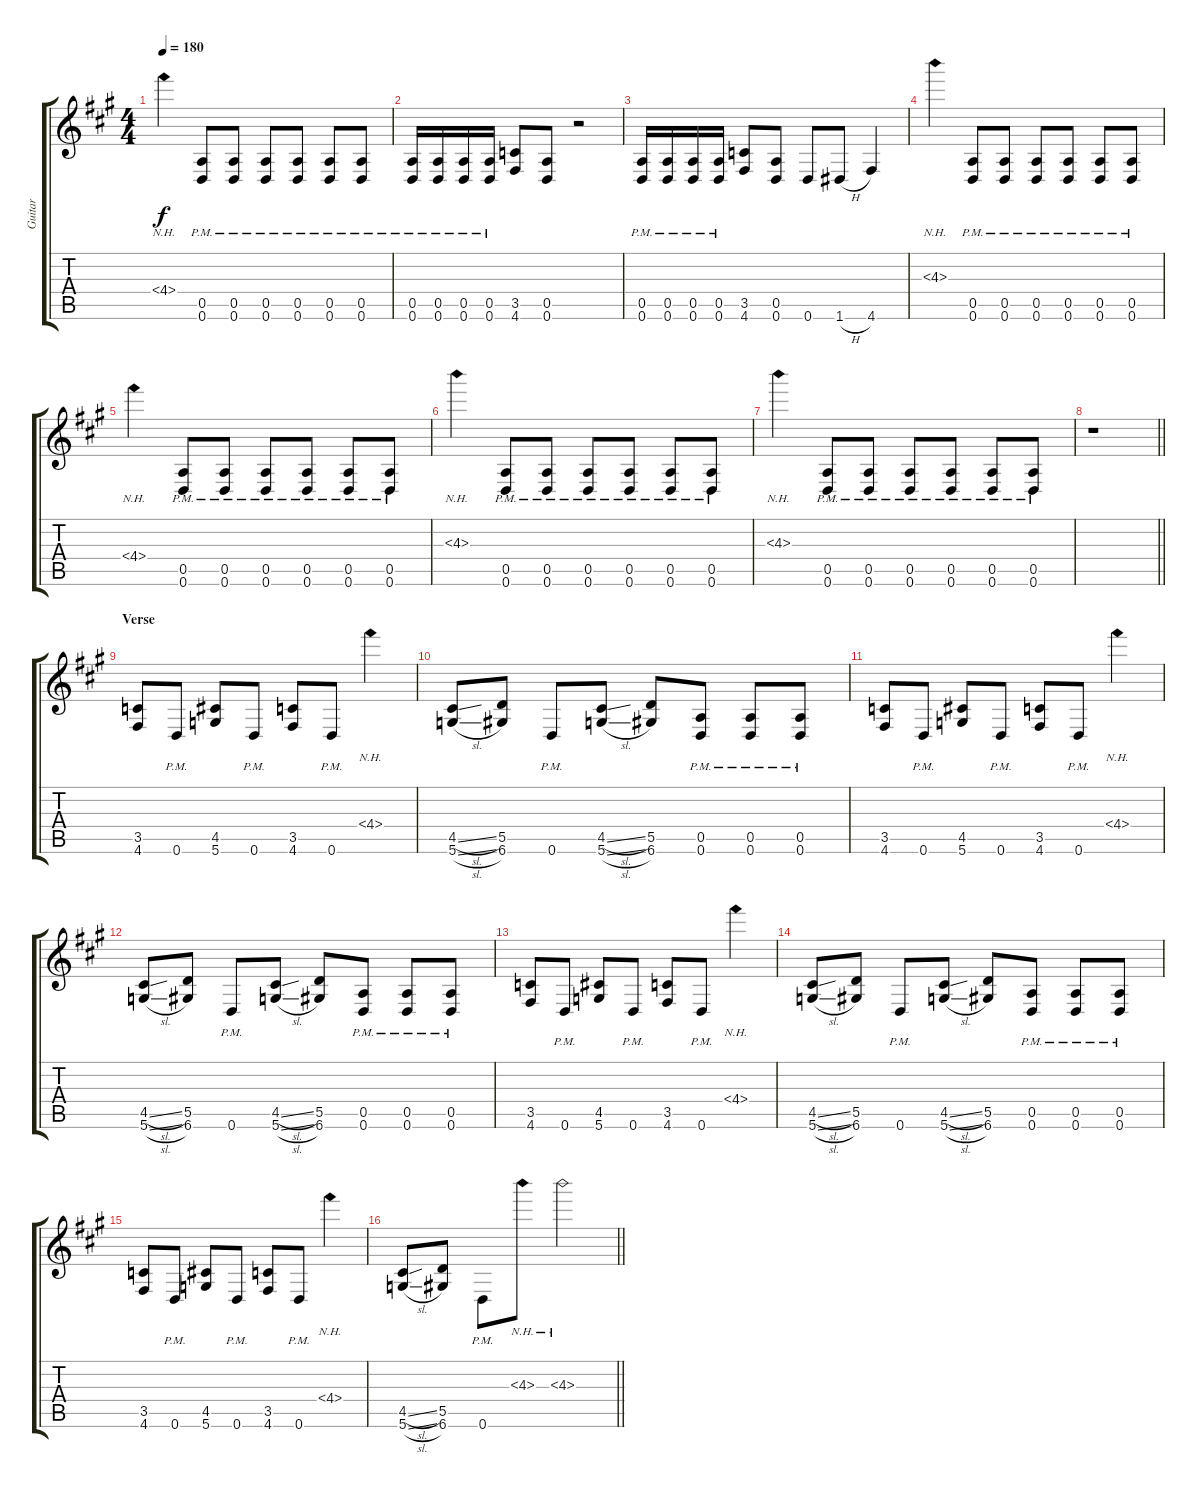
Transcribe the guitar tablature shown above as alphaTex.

\track ("Guitar" "Guitar") {instrument distortionguitar}
\staff {score tabs}
\tuning (E4 B3 G3 D3 A2 D2) {hide}
\ts (4 4)
\tempo 180
\clef g2
\ks f#minor
4.4{nh}.4{dy f} (0.5{pm} 0.6{pm}).8 (0.5{pm} 0.6{pm}).8 (0.5{pm} 0.6{pm}).8 (0.5{pm} 0.6{pm}).8 (0.5{pm} 0.6{pm}).8 (0.5{pm} 0.6{pm}).8 |
(0.5{pm} 0.6{pm}).16 (0.5{pm} 0.6{pm}).16 (0.5{pm} 0.6{pm}).16 (0.5{pm} 0.6{pm}).16 (3.5 4.6).8 (0.5 0.6).8 r.2 |
(0.5{pm} 0.6{pm}).16 (0.5{pm} 0.6{pm}).16 (0.5{pm} 0.6{pm}).16 (0.5{pm} 0.6{pm}).16 (3.5 4.6).8 (0.5 0.6).8 0.6.8 1.6{h}.8 4.6.4 |
4.3{nh}.4 (0.5{pm} 0.6{pm}).8 (0.5{pm} 0.6{pm}).8 (0.5{pm} 0.6{pm}).8 (0.5{pm} 0.6{pm}).8 (0.5{pm} 0.6{pm}).8 (0.5{pm} 0.6{pm}).8 |
4.4{nh}.4 (0.5{pm} 0.6{pm}).8 (0.5{pm} 0.6{pm}).8 (0.5{pm} 0.6{pm}).8 (0.5{pm} 0.6{pm}).8 (0.5{pm} 0.6{pm}).8 (0.5{pm} 0.6{pm}).8 |
4.3{nh}.4 (0.5{pm} 0.6{pm}).8 (0.5{pm} 0.6{pm}).8 (0.5{pm} 0.6{pm}).8 (0.5{pm} 0.6{pm}).8 (0.5{pm} 0.6{pm}).8 (0.5{pm} 0.6{pm}).8 |
4.3{nh}.4 (0.5{pm} 0.6{pm}).8 (0.5{pm} 0.6{pm}).8 (0.5{pm} 0.6{pm}).8 (0.5{pm} 0.6{pm}).8 (0.5{pm} 0.6{pm}).8 (0.5{pm} 0.6{pm}).8 |
\barLineRight lightlight
r.1 |
\section ("" "Verse")
(3.5 4.6).8{volume 3} 0.6{pm}.8 (4.5 5.6).8 0.6{pm}.8 (3.5 4.6).8 0.6{pm}.8 4.4{nh}.4 |
(4.5{sl} 5.6{sl}).8 (5.5 6.6).8 0.6{pm}.8 (4.5{sl} 5.6{sl}).8 (5.5 6.6).8 (0.5{pm} 0.6{pm}).8 (0.5{pm} 0.6{pm}).8 (0.5{pm} 0.6{pm}).8 |
(3.5 4.6).8 0.6{pm}.8 (4.5 5.6).8 0.6{pm}.8 (3.5 4.6).8 0.6{pm}.8 4.4{nh}.4 |
(4.5{sl} 5.6{sl}).8 (5.5 6.6).8 0.6{pm}.8 (4.5{sl} 5.6{sl}).8 (5.5 6.6).8 (0.5{pm} 0.6{pm}).8 (0.5{pm} 0.6{pm}).8 (0.5{pm} 0.6{pm}).8 |
(3.5 4.6).8 0.6{pm}.8 (4.5 5.6).8 0.6{pm}.8 (3.5 4.6).8 0.6{pm}.8 4.4{nh}.4 |
(4.5{sl} 5.6{sl}).8 (5.5 6.6).8 0.6{pm}.8 (4.5{sl} 5.6{sl}).8 (5.5 6.6).8 (0.5{pm} 0.6{pm}).8 (0.5{pm} 0.6{pm}).8 (0.5{pm} 0.6{pm}).8 |
(3.5 4.6).8 0.6{pm}.8 (4.5 5.6).8 0.6{pm}.8 (3.5 4.6).8 0.6{pm}.8 4.4{nh}.4 |
\barLineRight lightlight
(4.5{sl} 5.6{sl}).8 (5.5 6.6).8 0.6{pm}.8 4.3{nh}.8{volume 12} 4.3{nh}.2
